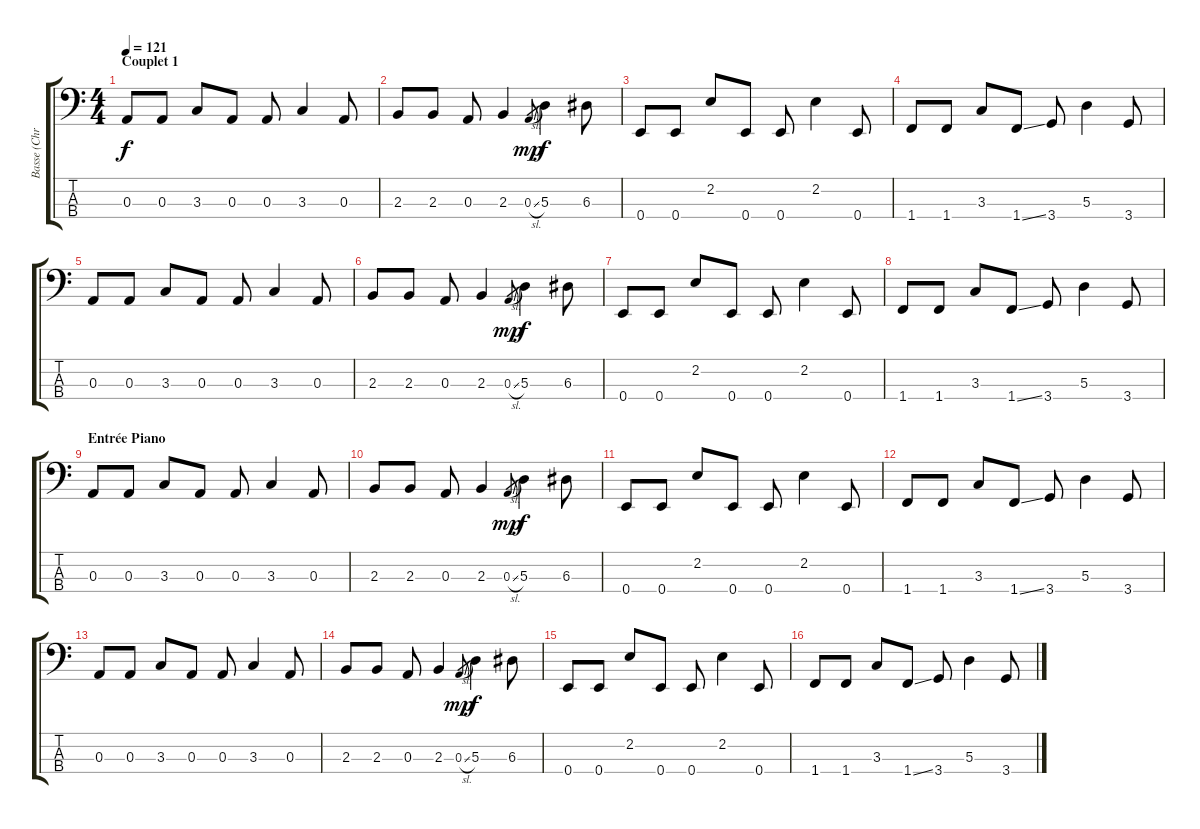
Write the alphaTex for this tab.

\track ("Basse (Christopher Wolstenholme)" "Basse (Chr") {instrument electricbassfinger}
\staff {score tabs}
\tuning (G2 D2 A1 E1) {hide}
\ts (4 4)
\section ("" "Couplet 1")
\tempo 121
\clef f4
\ks c
0.3.8{dy f instrument electricbassfinger} 0.3.8 3.3.8 0.3.8 0.3.8 3.3.4 0.3.8 |
2.3.8 2.3.8 0.3.8 2.3.4 0.3{sl}.8{gr dy mp} 5.3.4{dy f} 6.3.8 |
0.4.8 0.4.8 2.2.8 0.4.8 0.4.8 2.2.4 0.4.8 |
1.4.8 1.4.8 3.3.8 1.4{ss}.8 3.4.8 5.3.4 3.4.8 |
0.3.8 0.3.8 3.3.8 0.3.8 0.3.8 3.3.4 0.3.8 |
2.3.8 2.3.8 0.3.8 2.3.4 0.3{sl}.8{gr dy mp} 5.3.4{dy f} 6.3.8 |
0.4.8 0.4.8 2.2.8 0.4.8 0.4.8 2.2.4 0.4.8 |
1.4.8 1.4.8 3.3.8 1.4{ss}.8 3.4.8 5.3.4 3.4.8 |
\section ("" "Entrée Piano")
0.3.8 0.3.8 3.3.8 0.3.8 0.3.8 3.3.4 0.3.8 |
2.3.8 2.3.8 0.3.8 2.3.4 0.3{sl}.8{gr dy mp} 5.3.4{dy f} 6.3.8 |
0.4.8 0.4.8 2.2.8 0.4.8 0.4.8 2.2.4 0.4.8 |
1.4.8 1.4.8 3.3.8 1.4{ss}.8 3.4.8 5.3.4 3.4.8 |
0.3.8 0.3.8 3.3.8 0.3.8 0.3.8 3.3.4 0.3.8 |
2.3.8 2.3.8 0.3.8 2.3.4 0.3{sl}.8{gr dy mp} 5.3.4{dy f} 6.3.8 |
0.4.8 0.4.8 2.2.8 0.4.8 0.4.8 2.2.4 0.4.8 |
1.4.8 1.4.8 3.3.8 1.4{ss}.8 3.4.8 5.3.4 3.4.8
